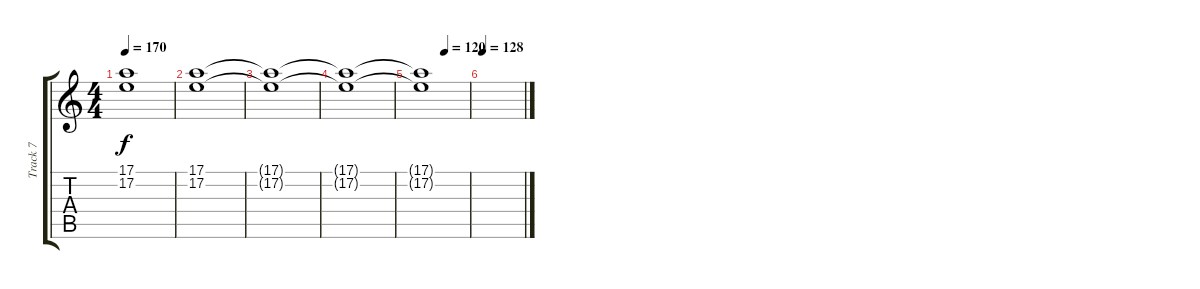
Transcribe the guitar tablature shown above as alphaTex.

\track ("Track 7" "Track 7") {instrument stringensemble1}
\staff {score tabs}
\tuning (E4 B3 G3 D3 A2 E2) {hide}
\ts (4 4)
\tempo 170
\clef g2
\ks c
(17.1{t} 17.2{t}).1{dy f} |
(17.1 17.2).1 |
(17.1{t} 17.2{t}).1 |
(17.1{t} 17.2{t}).1 |
\tempo (120 0.5)
(17.1{t} 17.2{t}).1 |
\tempo 128
